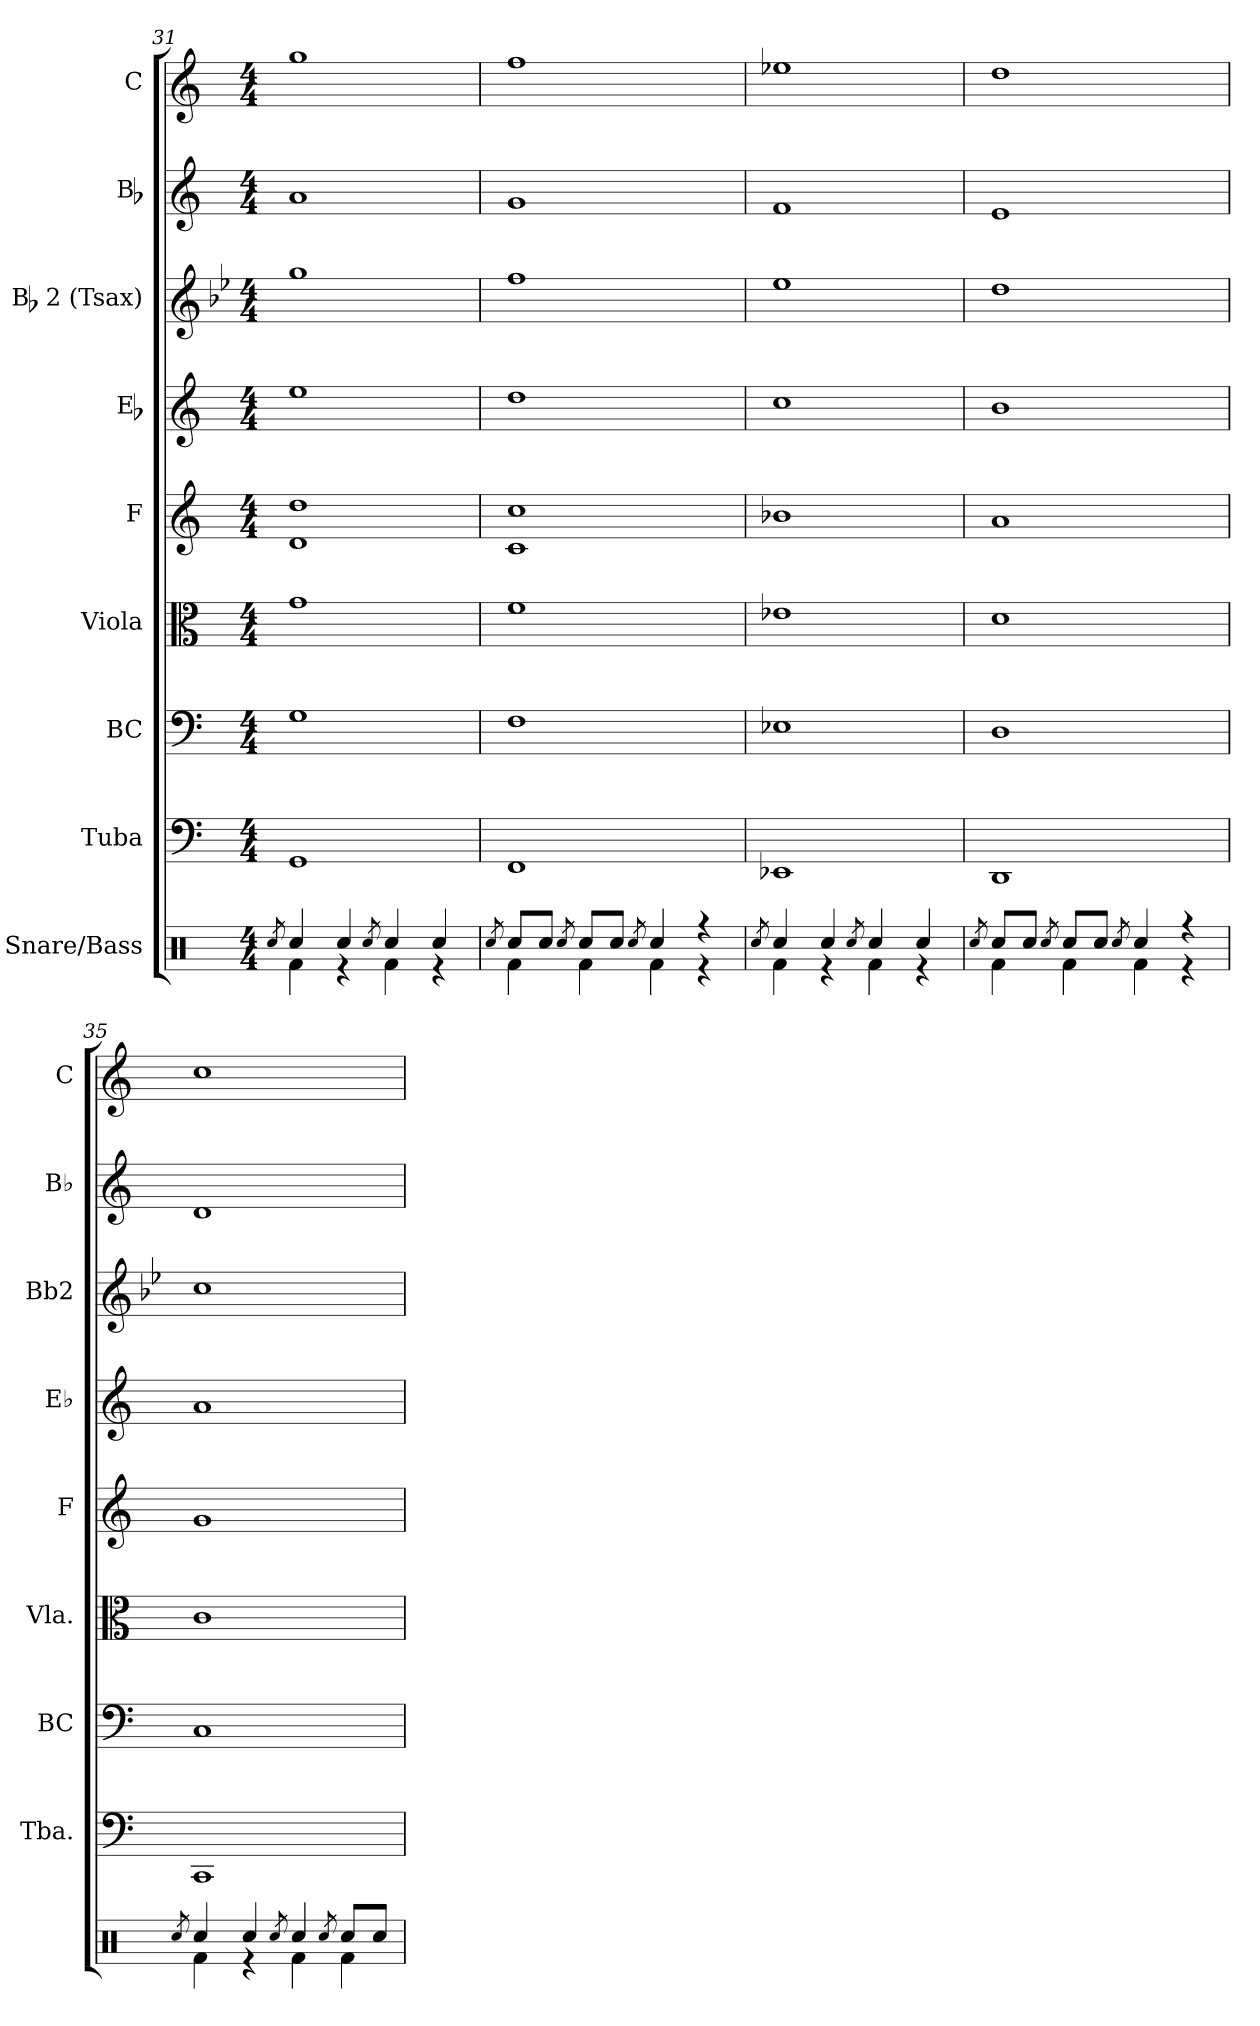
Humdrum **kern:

**kern	**kern	**kern	**kern	**kern	**kern	**kern	**kern	**kern
*part9	*part8	*part7	*part6	*part5	*part4	*part3	*part2	*part1
*staff9	*staff8	*staff7	*staff6	*staff5	*staff4	*staff3	*staff2	*staff1
*I"Snare/Bass	*I"Tuba	*I"BC	*I"Viola	*I"F	*I"Eb	*I"Bb 2 (Tsax)	*I"Bb	*I"C
*	*I'Tba.	*I'BC	*I'Vla.	*I'F	*I'Eb	*I'Bb2	*I'Bb	*I'C
*clefX	*clefF4	*clefF4	*clefC3	*clefG2	*clefG2	*clefG2	*clefG2	*clefG2
*	*	*	*	*ITrd4c7	*ITrd5c9	*ITrd8c14	*ITrd1c2	*
*k[]	*k[]	*k[]	*k[]	*k[b-]	*k[b-e-a-]	*k[b-e-]	*k[b-e-]	*k[]
*M4/4	*M4/4	*M4/4	*M4/4	*M4/4	*M4/4	*M4/4	*M4/4	*M4/4
=31	=31	=31	=31	=31	=31	=31	=31	=31
8qRcci/	.	.	.	.	.	.	.	.
*^	*	*	*	*	*	*	*	*
4Rcci/	4Rfi\	1GGi	1Gi	1gi	1Gi 1gi	1gi	1gi	1gi	1ggi
4Rcci/	4r	.	.	.	.	.	.	.	.
8qRcci/	.	.	.	.	.	.	.	.	.
4Rcci/	4Rfi\	.	.	.	.	.	.	.	.
4Rcci/	4r	.	.	.	.	.	.	.	.
=32	=32	=32	=32	=32	=32	=32	=32	=32	=32
8qRcci/	.	.	.	.	.	.	.	.	.
8Rcci/L	4Rfi\	1FFi	1Fi	1fi	1Fi 1fi	1fi	1fi	1fi	1ffi
8Rcci/J	.	.	.	.	.	.	.	.	.
8qRcci/	.	.	.	.	.	.	.	.	.
8Rcci/L	4Rfi\	.	.	.	.	.	.	.	.
8Rcci/J	.	.	.	.	.	.	.	.	.
8qRcci/	.	.	.	.	.	.	.	.	.
4Rcci/	4Rfi\	.	.	.	.	.	.	.	.
4r	4r	.	.	.	.	.	.	.	.
=33	=33	=33	=33	=33	=33	=33	=33	=33	=33
8qRcci/	.	.	.	.	.	.	.	.	.
4Rcci/	4Rfi\	1EE-Xi	1E-Xi	1e-Xi	1e-Xi	1e-i	1e-i	1e-i	1ee-Xi
4Rcci/	4r	.	.	.	.	.	.	.	.
8qRcci/	.	.	.	.	.	.	.	.	.
4Rcci/	4Rfi\	.	.	.	.	.	.	.	.
4Rcci/	4r	.	.	.	.	.	.	.	.
=34	=34	=34	=34	=34	=34	=34	=34	=34	=34
8qRcci/	.	.	.	.	.	.	.	.	.
8Rcci/L	4Rfi\	1DDi	1Di	1di	1di	1di	1di	1di	1ddi
8Rcci/J	.	.	.	.	.	.	.	.	.
8qRcci/	.	.	.	.	.	.	.	.	.
8Rcci/L	4Rfi\	.	.	.	.	.	.	.	.
8Rcci/J	.	.	.	.	.	.	.	.	.
8qRcci/	.	.	.	.	.	.	.	.	.
4Rcci/	4Rfi\	.	.	.	.	.	.	.	.
4r	4r	.	.	.	.	.	.	.	.
=35	=35	=35	=35	=35	=35	=35	=35	=35	=35
8qRcci/	.	.	.	.	.	.	.	.	.
4Rcci/	4Rfi\	1CCi	1Ci	1ci	1ci	1ci	1ci	1ci	1cci
4Rcci/	4r	.	.	.	.	.	.	.	.
8qRcci/	.	.	.	.	.	.	.	.	.
4Rcci/	4Rfi\	.	.	.	.	.	.	.	.
8qRcci/	.	.	.	.	.	.	.	.	.
8Rcci/L	4Rfi\	.	.	.	.	.	.	.	.
8Rcci/J	.	.	.	.	.	.	.	.	.
*v	*v	*	*	*	*	*	*	*	*
=	=	=	=	=	=	=	=	=
*-	*-	*-	*-	*-	*-	*-	*-	*-
